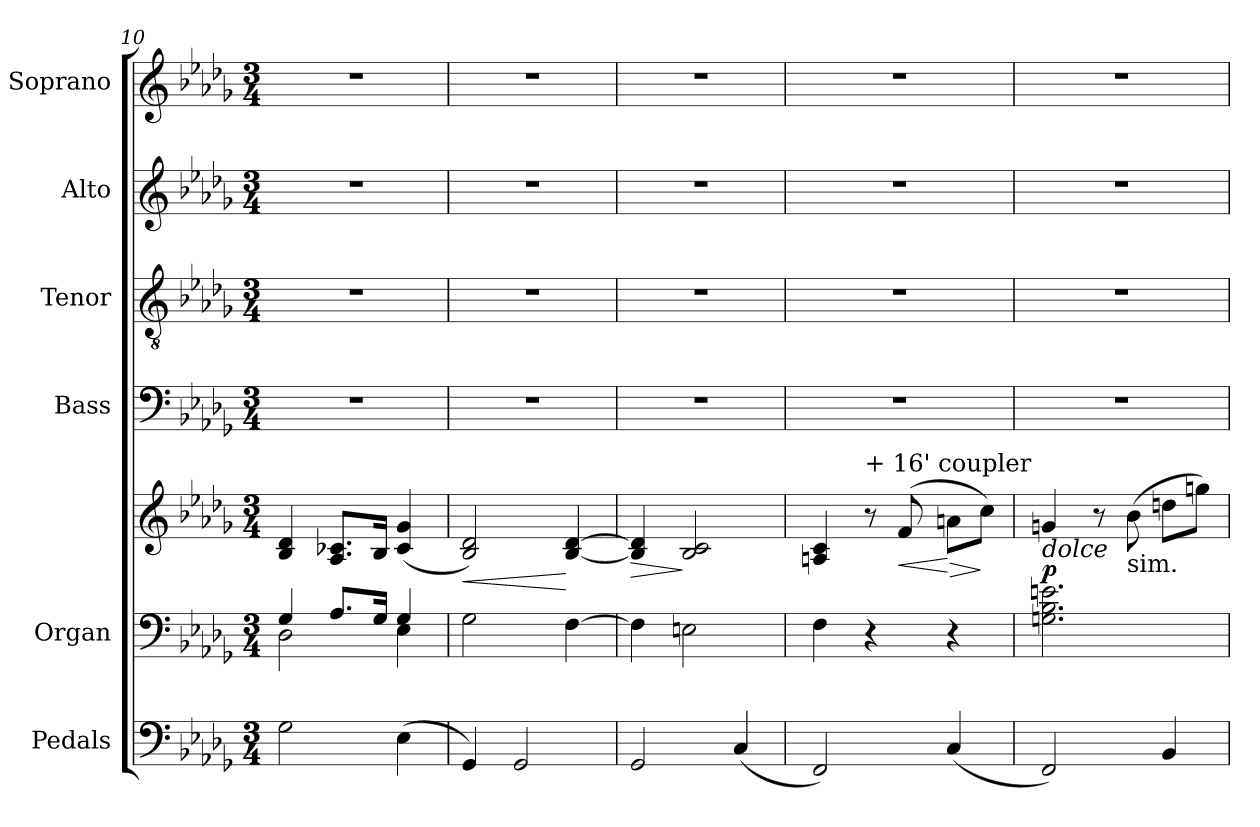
**kern	**kern	**kern	**dynam	**kern	**kern	**kern	**kern
*part6	*part5	*part5	*part5	*part4	*part3	*part2	*part1
*staff7	*staff6	*staff5	*staff5/6	*staff4	*staff3	*staff2	*staff1
*I"Pedals	*I"Organ	*	*	*I"Bass	*I"Tenor	*I"Alto	*I"Soprano
*	*I'Org.	*	*	*I'B.	*I'T.	*I'A.	*I'S.
*clefF4	*clefF4	*clefG2	*	*clefF4	*clefGv2	*clefG2	*clefG2
*	*	*	*	*	*ITrd7c12	*	*
*k[b-e-a-d-g-]	*k[b-e-a-d-g-]	*k[b-e-a-d-g-]	*	*k[b-e-a-d-g-]	*k[b-e-a-d-g-]	*k[b-e-a-d-g-]	*k[b-e-a-d-g-]
*b-:	*b-:	*b-:	*	*b-:	*b-:	*b-:	*b-:
*M3/4	*M3/4	*M3/4	*	*M3/4	*M3/4	*M3/4	*M3/4
=10	=10	=10	=10	=10	=10	=10	=10
*	*^	*	*	*	*	*	*
!	!	!	!	!	!LO:N:vis=1	!LO:N:vis=1	!LO:N:vis=1	!LO:N:vis=1
2G-i\	4G-i/	2D-i\	4B-i/ 4d-i	.	2.r	2.r	2.r	2.r
.	8.A-i/L	.	8.A-i/ 8.c-Xi/L	.	.	.	.	.
.	16G-i/Jk	.	16B-i/Jk	.	.	.	.	.
(4E-i\	4G-i/	4E-i\	(4c-i/ 4g-i	.	.	.	.	.
=11	=11	=11	=11	=11	=11	=11	=11	=11
!	!	!	!	!LO:HP:b	!LO:N:vis=1	!LO:N:vis=1	!LO:N:vis=1	!LO:N:vis=1
*	*v	*v	*	*	*	*	*	*
4GG-i/)	2G-i\	2B-i/ 2d-i)	<	2.r	2.r	2.r	2.r
2GG-i/	.	.	.	.	.	.	.
.	[4Fi\	[4B-i/ [4d-i	[	.	.	.	.
=12	=12	=12	=12	=12	=12	=12	=12
!	!	!	!LO:HP:b	!LO:N:vis=1	!LO:N:vis=1	!LO:N:vis=1	!LO:N:vis=1
2GG-i/	4Fi\]	4B-i/] 4d-i]	>	2.r	2.r	2.r	2.r
.	2Eni\	2B-i/ 2ci	]	.	.	.	.
(4Ci/	.	.	.	.	.	.	.
=13	=13	=13	=13	=13	=13	=13	=13
!	!	!	!	!LO:N:vis=1	!LO:N:vis=1	!LO:N:vis=1	!LO:N:vis=1
2FFi/)	4Fi\	4Ani/ 4ci	.	2.r	2.r	2.r	2.r
!	!	!LO:TX:a:t=+ 16' coupler	!	!	!	!	!
.	4r	8r	.	.	.	.	.
!	!	!	!LO:HP:b	!	!	!	!
.	.	(8fi/	<	.	.	.	.
!	!	!	!LO:HP:n=1:b	!	!	!	!
(4Ci/	4r	8ani\L	[ >	.	.	.	.
.	.	8cci\J)	]	.	.	.	.
!!LO:PB:g=z
=14	=14	=14	=14	=14	=14	=14	=14
!	!	!LO:TX:b:i:t=dolce	!	!	!	!	!
!	!	!	!	!LO:N:vis=1	!LO:N:vis=1	!LO:N:vis=1	!LO:N:vis=1
2FFi/)	2.Gni\ 2.B-i 2.eni	4gni/	p	2.r	2.r	2.r	2.r
.	.	8r	.	.	.	.	.
!	!	!LO:TX:b:t=sim.	!	!	!	!	!
.	.	(8b-i\	.	.	.	.	.
4BB-i/	.	8ddni\L	.	.	.	.	.
.	.	8ggni\J)	.	.	.	.	.
=	=	=	=	=	=	=	=
*-	*-	*-	*-	*-	*-	*-	*-
